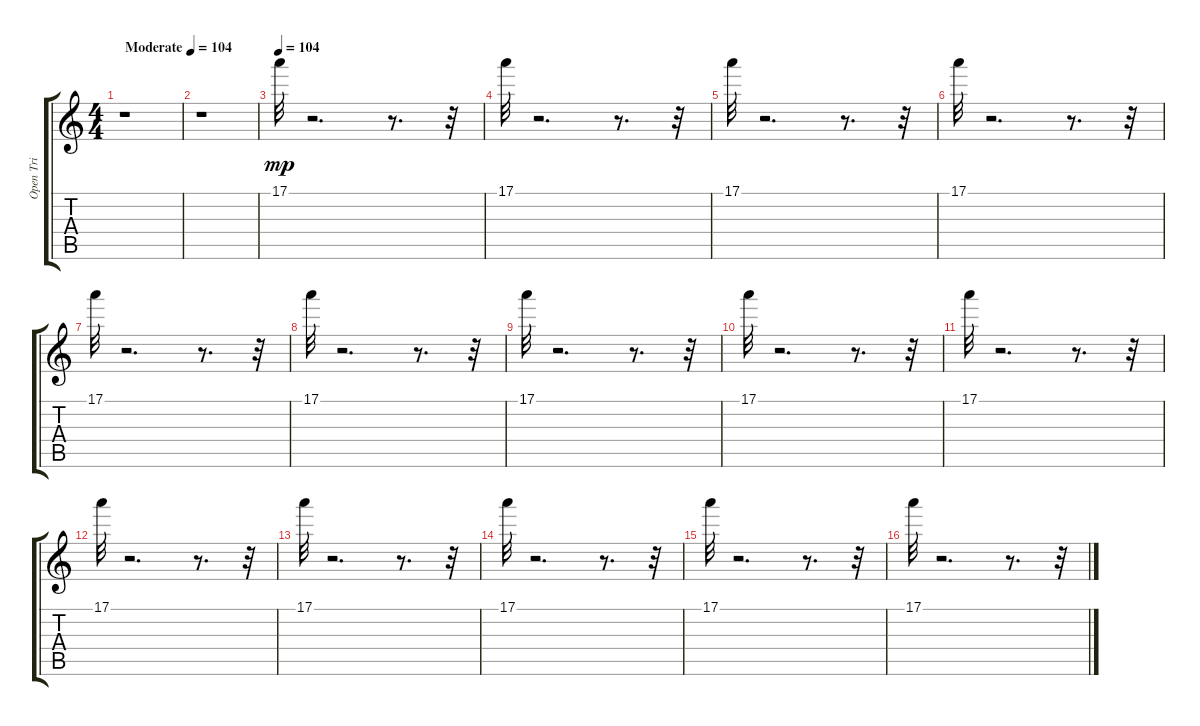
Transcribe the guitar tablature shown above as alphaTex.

\track ("  Open Triangle" "  Open Tri") {instrument acousticguitarsteel}
\staff {score tabs}
\tuning (E4 B3 G3 D3 A2 E2) {hide}
\ts (4 4)
\tempo (104 "Moderate")
\clef g2
\ks c
r.1{dy mp instrument acousticguitarsteel} |
r.1 |
\tempo 104
17.1.32 r.2{d} r.8{d} r.32 |
17.1.32 r.2{d} r.8{d} r.32 |
17.1.32 r.2{d} r.8{d} r.32 |
17.1.32 r.2{d} r.8{d} r.32 |
17.1.32 r.2{d} r.8{d} r.32 |
17.1.32 r.2{d} r.8{d} r.32 |
17.1.32 r.2{d} r.8{d} r.32 |
17.1.32 r.2{d} r.8{d} r.32 |
17.1.32 r.2{d} r.8{d} r.32 |
17.1.32 r.2{d} r.8{d} r.32 |
17.1.32 r.2{d} r.8{d} r.32 |
17.1.32 r.2{d} r.8{d} r.32 |
17.1.32 r.2{d} r.8{d} r.32 |
17.1.32 r.2{d} r.8{d} r.32
